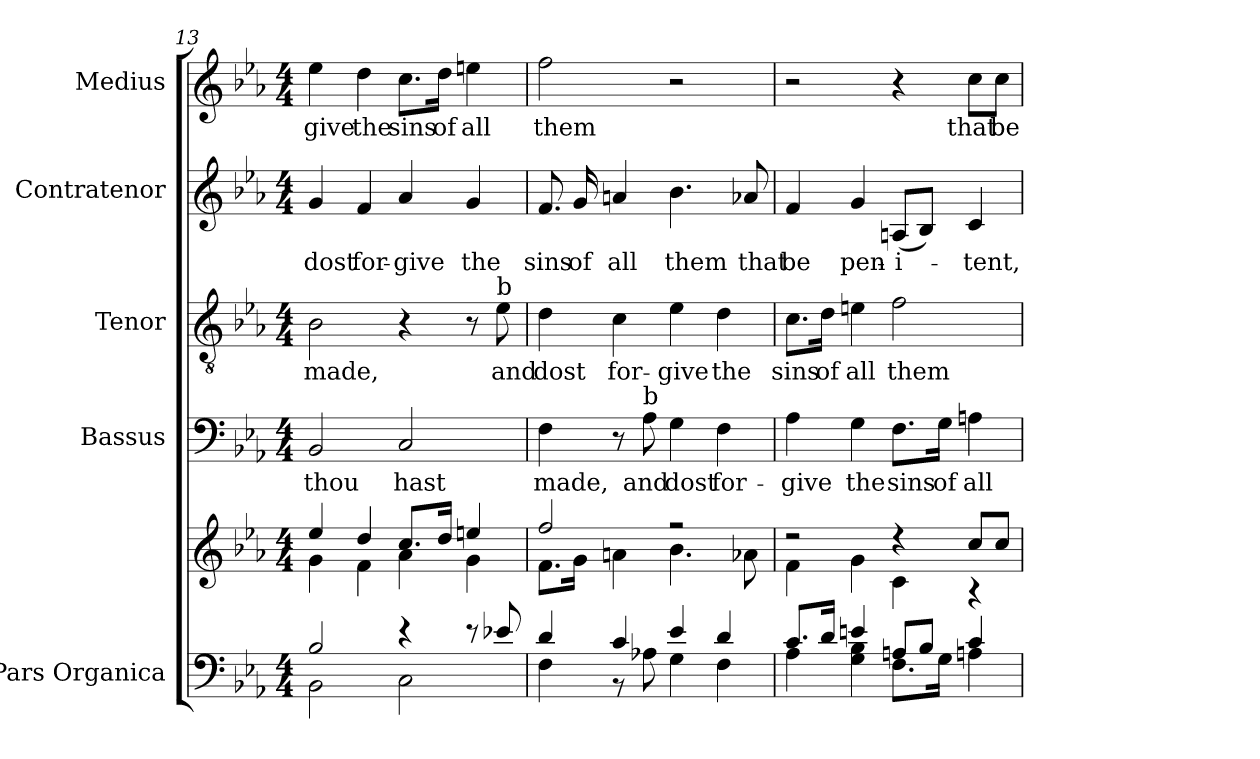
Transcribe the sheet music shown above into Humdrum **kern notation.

**kern	**kern	**kern	**text	**kern	**text	**kern	**text	**kern	**text
*part5	*part5	*part4	*part4	*part3	*part3	*part2	*part2	*part1	*part1
*staff6	*staff5	*staff4	*staff4	*staff3	*staff3	*staff2	*staff2	*staff1	*staff1
*I"Pars Organica	*	*I"Bassus	*	*I"Tenor	*	*I"Contratenor	*	*I"Medius	*
!!LO:LB:g=z
*clefF4	*clefG2	*clefF4	*	*clefGv2	*	*clefG2	*	*clefG2	*
*	*	*	*	*ITrd7c12	*	*	*	*	*
*k[b-e-a-]	*k[b-e-a-]	*k[b-e-a-]	*	*k[b-e-a-]	*	*k[b-e-a-]	*	*k[b-e-a-]	*
*E-:	*E-:	*E-:	*	*E-:	*	*E-:	*	*E-:	*
*M4/4	*M4/4	*M4/4	*	*M4/4	*	*M4/4	*	*M4/4	*
=13	=13	=13	=13	=13	=13	=13	=13	=13	=13
*^	*^	*	*	*	*	*	*	*	*
!	!	!	!	!	!LO:LY:b:color=#000000	!	!	!	!	!	!
!	!	!	!	!	!	!	!LO:LY:b:color=#000000	!	!	!	!
!	!	!	!	!	!	!	!	!	!LO:LY:b:color=#000000	!	!
!	!	!	!	!	!	!	!	!	!	!	!LO:LY:b:color=#000000
2B-i/	2BB-i\	4ee-i/	4gi\	2BB-i/	thou	2BB-i\	made,	4gi/	dost	4ee-i\	-give
!	!	!	!	!	!	!	!	!	!LO:LY:b:color=#000000	!	!
!	!	!	!	!	!	!	!	!	!	!	!LO:LY:b:color=#000000
.	.	4ddi/	4fi\	.	.	.	.	4fi/	for-	4ddi\	the
!	!	!	!	!	!LO:LY:b:color=#000000	!	!	!	!	!	!
!	!	!	!	!	!	!	!	!	!LO:LY:b:color=#000000	!	!
!	!	!	!	!	!	!	!	!	!	!	!LO:LY:b:color=#000000
4r	2Ci\	8.cci/L	4a-i\	2Ci/	hast	4r	.	4a-i/	-give	8.cci\L	sins
!	!	!	!	!	!	!	!	!	!	!	!LO:LY:b:color=#000000
.	.	16ddi/Jk	.	.	.	.	.	.	.	16ddi\Jk	of
!	!	!	!	!	!	!	!	!	!LO:LY:b:color=#000000	!	!
!	!	!	!	!	!	!	!	!	!	!	!LO:LY:b:color=#000000
8r	.	4eeni/	4gi\	.	.	8r	.	4gi/	the	4eeni\	all
!	!	!	!	!	!	!LO:TX:a:t=b	!	!	!	!	!
!	!	!	!	!	!	!	!LO:LY:b:color=#000000	!	!	!	!
8e-Xi/	.	.	.	.	.	8E-i\	and	.	.	.	.
=14	=14	=14	=14	=14	=14	=14	=14	=14	=14	=14	=14
!	!	!	!	!	!LO:LY:b:color=#000000	!	!	!	!	!	!
!	!	!	!	!	!	!	!LO:LY:b:color=#000000	!	!	!	!
!	!	!	!	!	!	!	!	!	!LO:LY:b:color=#000000	!	!
!	!	!	!	!	!	!	!	!	!	!	!LO:LY:b:color=#000000
4di/	4Fi\	2ffi/	8.fi\L	4Fi\	made,	4Di\	dost	8.fi/	sins	2ffi\	them
!	!	!	!	!	!	!	!	!	!LO:LY:b:color=#000000	!	!
.	.	.	16gi\Jk	.	.	.	.	16gi/	of	.	.
!	!	!	!	!	!	!	!LO:LY:b:color=#000000	!	!	!	!
!	!	!	!	!	!	!	!	!	!LO:LY:b:color=#000000	!	!
4ci/	8r	.	4ani\	8r	.	4Ci\	for-	4ani/	all	.	.
!	!	!	!	!LO:TX:a:t=b	!	!	!	!	!	!	!
!	!	!	!	!	!LO:LY:b:color=#000000	!	!	!	!	!	!
.	8A-Xi\	.	.	8A-i\	and	.	.	.	.	.	.
!	!	!	!	!	!LO:LY:b:color=#000000	!	!	!	!	!	!
!	!	!	!	!	!	!	!LO:LY:b:color=#000000	!	!	!	!
!	!	!	!	!	!	!	!	!	!LO:LY:b:color=#000000	!	!
4e-i/	4Gi\	2r	4.b-i\	4Gi\	dost	4E-i\	-give	4.b-i\	them	2r	.
!	!	!	!	!	!LO:LY:b:color=#000000	!	!	!	!	!	!
!	!	!	!	!	!	!	!LO:LY:b:color=#000000	!	!	!	!
4di/	4Fi\	.	.	4Fi\	for-	4Di\	the	.	.	.	.
!	!	!	!	!	!	!	!	!	!LO:LY:b:color=#000000	!	!
.	.	.	8a-Xi\	.	.	.	.	8a-Xi/	that	.	.
=15	=15	=15	=15	=15	=15	=15	=15	=15	=15	=15	=15
!	!	!	!	!	!LO:LY:b:color=#000000	!	!	!	!	!	!
!	!	!	!	!	!	!	!LO:LY:b:color=#000000	!	!	!	!
!	!	!	!	!	!	!	!	!	!LO:LY:b:color=#000000	!	!
8.ci/L	4A-i\	2r	4fi\	4A-i\	-give	8.Ci\L	sins	4fi/	be	2r	.
!	!	!	!	!	!	!	!LO:LY:b:color=#000000	!	!	!	!
16di/Jk	.	.	.	.	.	16Di\Jk	of	.	.	.	.
!	!	!	!	!	!LO:LY:b:color=#000000	!	!	!	!	!	!
!	!	!	!	!	!	!	!LO:LY:b:color=#000000	!	!	!	!
!	!	!	!	!	!	!	!	!	!LO:LY:b:color=#000000	!	!
4eni/	4Gi\ 4B-i	.	4gi\	4Gi\	the	4Eni\	all	4gi/	pen-	.	.
!	!	!	!	!	!LO:LY:b:color=#000000	!	!	!	!	!	!
!	!	!	!	!	!	!	!LO:LY:b:color=#000000	!	!	!	!
!	!	!	!	!	!	!	!	!	!LO:LY:b:color=#000000	!	!
8Ani/L	8.Fi\L	4r	4ci\	8.Fi\L	sins	2Fi\	them	(8Ani/L	-i-	4r	.
8B-i/J	.	.	.	.	.	.	.	8B-i/J)	.	.	.
!	!	!	!	!	!LO:LY:b:color=#000000	!	!	!	!	!	!
.	16Gi\Jk	.	.	16Gi\Jk	of	.	.	.	.	.	.
!	!	!	!	!	!LO:LY:b:color=#000000	!	!	!	!	!	!
!	!	!	!	!	!	!	!	!	!LO:LY:b:color=#000000	!	!
!	!	!	!	!	!	!	!	!	!	!	!LO:LY:b:color=#000000
4ci/	4Ani\	8cci/L	4r	4Ani\	all	.	.	4ci/	-tent,	8cci\L	that
!	!	!	!	!	!	!	!	!	!	!	!LO:LY:b:color=#000000
.	.	8cci/J	.	.	.	.	.	.	.	8cci\J	be
*v	*v	*	*	*	*	*	*	*	*	*	*
*	*v	*v	*	*	*	*	*	*	*	*
=	=	=	=	=	=	=	=	=	=
*-	*-	*-	*-	*-	*-	*-	*-	*-	*-
